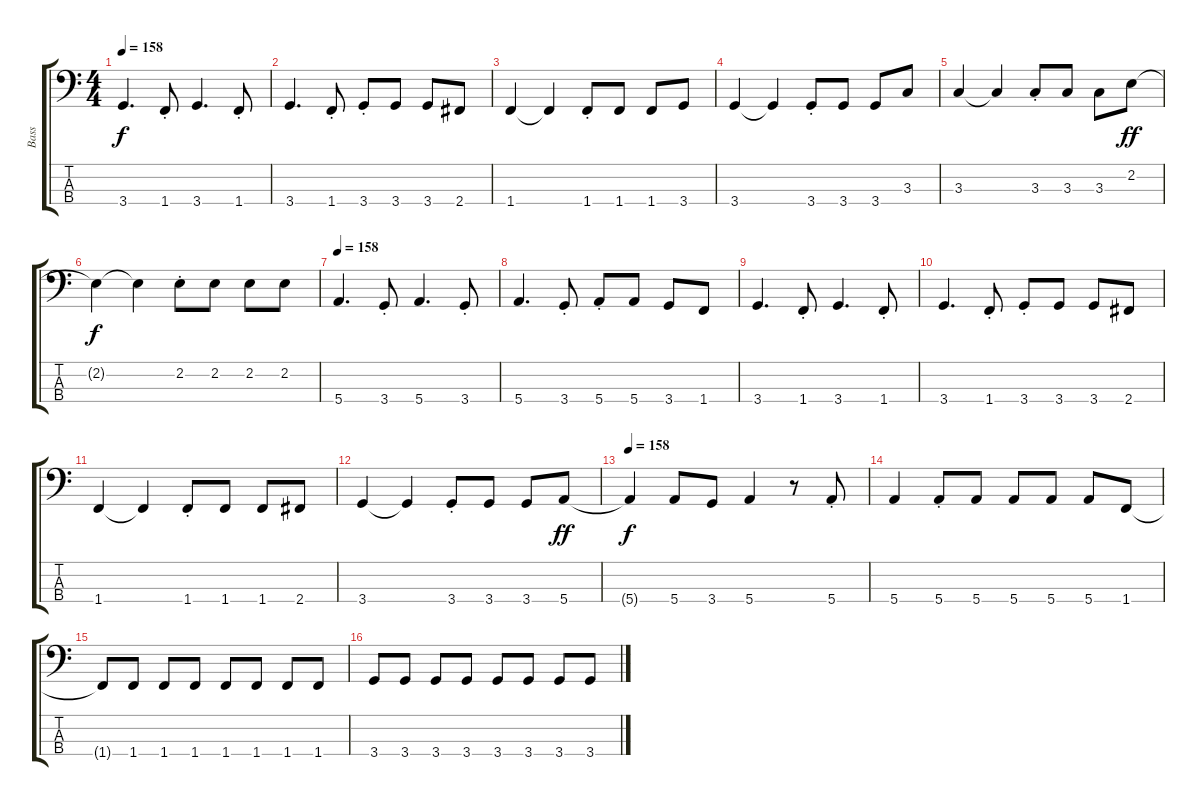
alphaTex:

\track ("Bass" "Bass") {instrument electricbassfinger}
\staff {score tabs}
\tuning (G2 D2 A1 E1) {hide}
\ts (4 4)
\tempo 158
\clef f4
\ks c
3.4.4{d dy f} 1.4{st}.8 3.4.4{d} 1.4{st}.8 |
3.4.4{d} 1.4{st}.8 3.4{st}.8 3.4.8 3.4.8 2.4.8 |
1.4.4 1.4{t}.4 1.4{st}.8 1.4.8 1.4.8 3.4.8 |
3.4.4 3.4{t}.4 3.4{st}.8 3.4.8 3.4.8 3.3.8 |
3.3.4 3.3{t}.4 3.3{st}.8 3.3.8 3.3.8 2.2.8{dy ff} |
2.2{t}.4{dy f} 2.2{t}.4 2.2{st}.8 2.2.8 2.2.8 2.2.8 |
\tempo 158
5.4.4{d} 3.4{st}.8 5.4.4{d txt ""} 3.4{st}.8 |
5.4.4{d} 3.4{st}.8 5.4{st}.8 5.4.8 3.4.8 1.4.8 |
3.4.4{d} 1.4{st}.8 3.4.4{d} 1.4{st}.8 |
3.4.4{d} 1.4{st}.8 3.4{st}.8 3.4.8 3.4.8 2.4.8 |
1.4.4 1.4{t}.4 1.4{st}.8 1.4.8 1.4.8 2.4.8 |
3.4.4 3.4{t}.4 3.4{st}.8 3.4.8 3.4.8 5.4.8{dy ff} |
\tempo 158
5.4{t}.4{dy f} 5.4.8 3.4.8 5.4.4 r.8 5.4{st}.8 |
5.4.4 5.4{st}.8 5.4.8 5.4.8 5.4.8 5.4.8 1.4.8 |
1.4{t}.8 1.4.8 1.4.8 1.4.8 1.4.8 1.4.8 1.4.8 1.4.8 |
3.4.8 3.4.8 3.4.8 3.4.8 3.4.8 3.4.8 3.4.8 3.4.8
